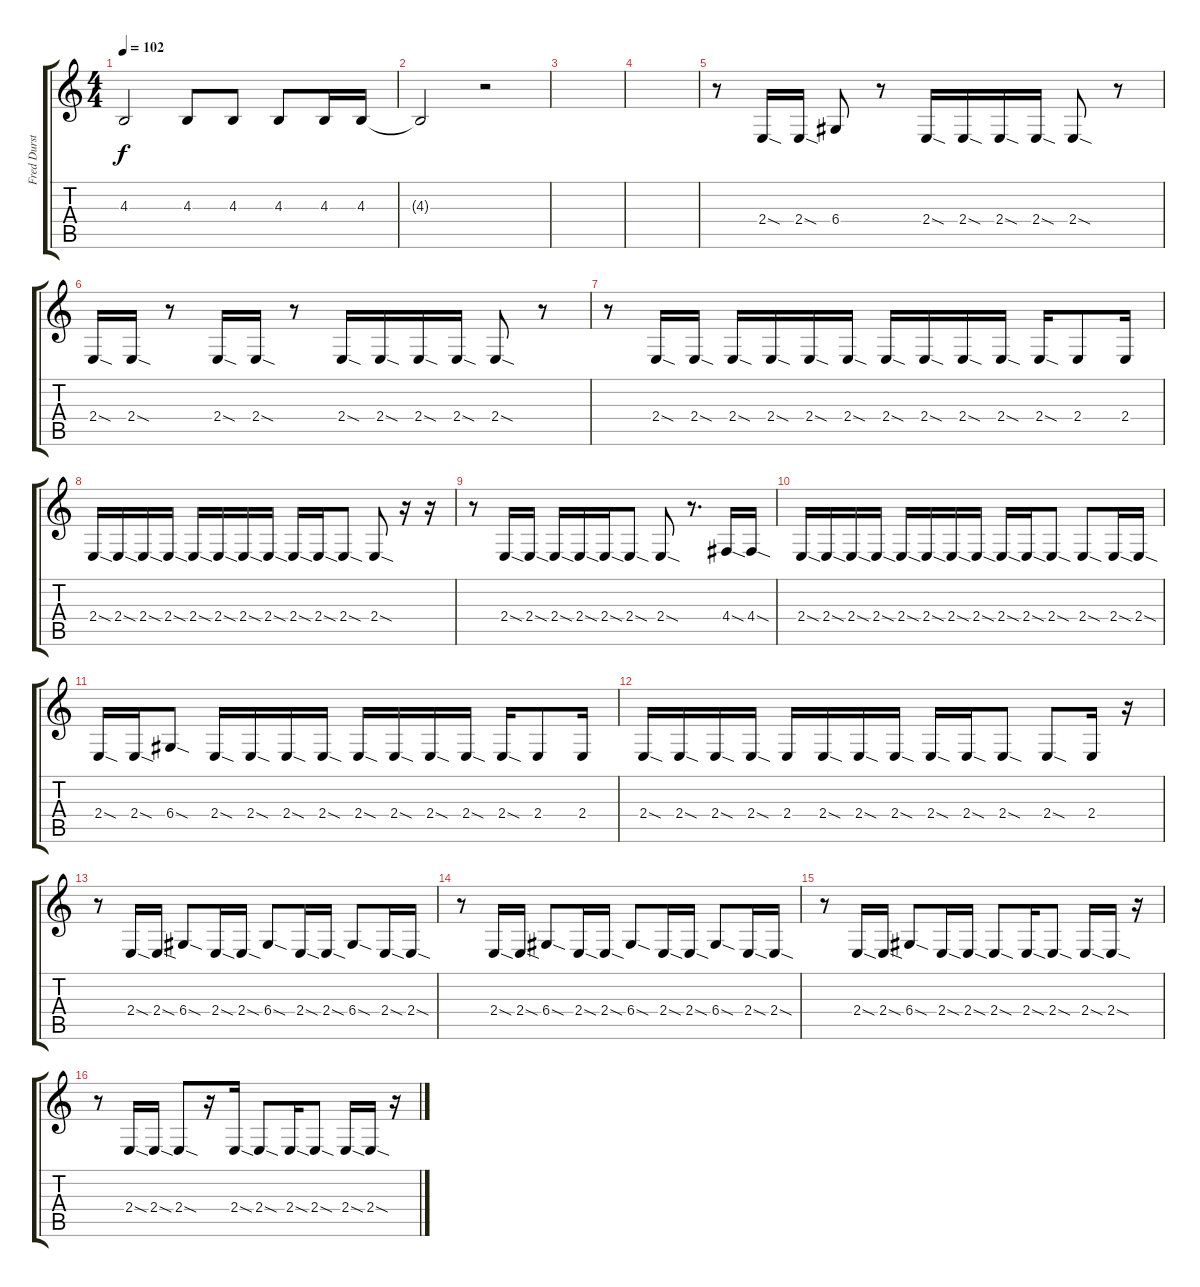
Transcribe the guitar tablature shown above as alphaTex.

\track ("Fred Durst (Voice)" "Fred Durst") {instrument synthvoice}
\staff {score tabs}
\tuning (E4 B3 G3 D3 A2 E2) {hide}
\ts (4 4)
\tempo 102
\clef g2
\ks c
4.3.2{dy f} 4.3.8 4.3.8 4.3.8 4.3.16 4.3.16 |
4.3{t}.2 r.2 |
|
|
r.8 2.4{sod}.16 2.4{sod}.16 6.4.8 r.8 2.4{sod}.16 2.4{sod}.16 2.4{sod}.16 2.4{sod}.16 2.4{sod}.8 r.8 |
2.4{sod}.16 2.4{sod}.16 r.8 2.4{sod}.16 2.4{sod}.16 r.8 2.4{sod}.16 2.4{sod}.16 2.4{sod}.16 2.4{sod}.16 2.4{sod}.8 r.8 |
r.8 2.4{sod}.16 2.4{sod}.16 2.4{sod}.16 2.4{sod}.16 2.4{sod}.16 2.4{sod}.16 2.4{sod}.16 2.4{sod}.16 2.4{sod}.16 2.4{sod}.16 2.4{sod}.16 2.4.8 2.4.16 |
2.4{sod}.16 2.4{sod}.16 2.4{sod}.16 2.4{sod}.16 2.4{sod}.16 2.4{sod}.16 2.4{sod}.16 2.4{sod}.16 2.4{sod}.16 2.4{sod}.16 2.4{sod}.8 2.4{sod}.8 r.16 r.16 |
r.8 2.4{sod}.16 2.4{sod}.16 2.4{sod}.16 2.4{sod}.16 2.4{sod}.16 2.4{sod}.8 2.4{sod}.8 r.8{d} 4.4{sod}.16 4.4{sod}.16 |
2.4{sod}.16 2.4{sod}.16 2.4{sod}.16 2.4{sod}.16 2.4{sod}.16 2.4{sod}.16 2.4{sod}.16 2.4{sod}.16 2.4{sod}.16 2.4{sod}.16 2.4{sod}.8 2.4{sod}.8 2.4{sod}.16 2.4{sod}.16 |
2.4{sod}.16 2.4{sod}.16 6.4{sod}.8 2.4{sod}.16 2.4{sod}.16 2.4{sod}.16 2.4{sod}.16 2.4{sod}.16 2.4{sod}.16 2.4{sod}.16 2.4{sod}.16 2.4{sod}.16 2.4.8 2.4.16 |
2.4{sod}.16 2.4{sod}.16 2.4{sod}.16 2.4{sod}.16 2.4.16 2.4{sod}.16 2.4{sod}.16 2.4{sod}.16 2.4{sod}.16 2.4{sod}.16 2.4{sod}.8 2.4{sod}.8 2.4.16 r.16 |
r.8 2.4{sod}.16 2.4{sod}.16 6.4{sod}.8 2.4{sod}.16 2.4{sod}.16 6.4{sod}.8 2.4{sod}.16 2.4{sod}.16 6.4{sod}.8 2.4{sod}.16 2.4{sod}.16 |
r.8 2.4{sod}.16 2.4{sod}.16 6.4{sod}.8 2.4{sod}.16 2.4{sod}.16 6.4{sod}.8 2.4{sod}.16 2.4{sod}.16 6.4{sod}.8 2.4{sod}.16 2.4{sod}.16 |
r.8 2.4{sod}.16 2.4{sod}.16 6.4{sod}.8 2.4{sod}.16 2.4{sod}.16 2.4{sod}.8 2.4{sod}.16 2.4{sod}.8 2.4{sod}.16 2.4{sod}.16 r.16 |
r.8 2.4{sod}.16 2.4{sod}.16 2.4{sod}.8 r.16 2.4{sod}.16 2.4{sod}.8 2.4{sod}.16 2.4{sod}.8 2.4{sod}.16 2.4{sod}.16 r.16
